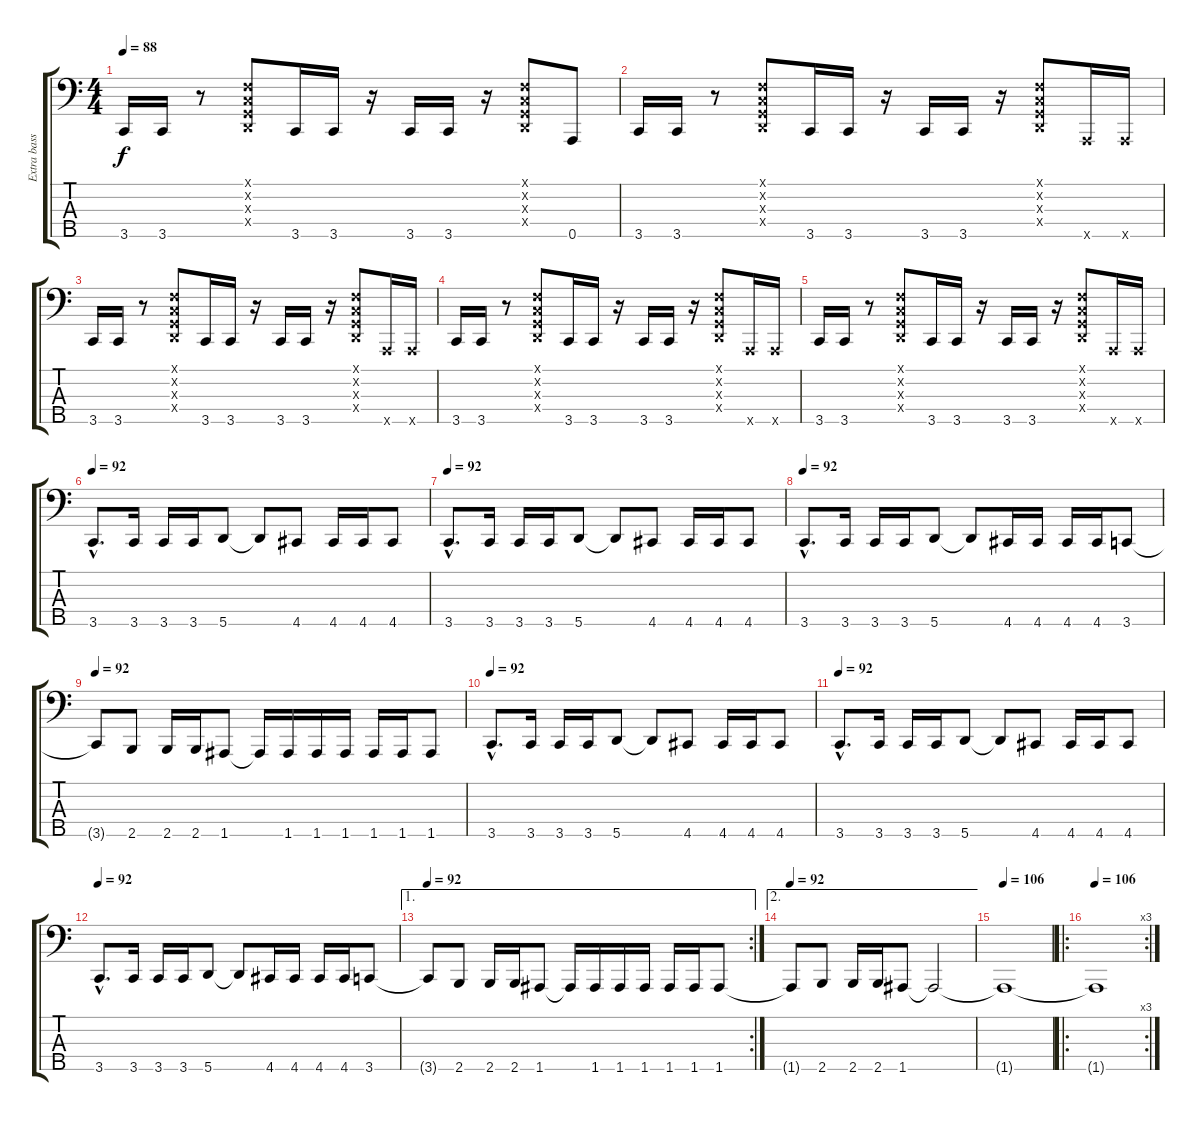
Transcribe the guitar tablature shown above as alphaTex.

\track ("Extra bass" "Extra bass") {instrument electricbassfinger}
\staff {score tabs}
\tuning (F2 C2 G1 D1 A0) {hide}
\ts (4 4)
\tempo 88
\clef f4
\ks c
3.5.16{dy f} 3.5.16 r.8 (0.1{x} 0.2{x} 0.3{x} 0.4{x}).8 3.5.16 3.5.16 r.16 3.5.16 3.5.16 r.16 (0.1{x} 0.2{x} 0.3{x} 0.4{x}).8 0.5.8 |
3.5.16 3.5.16 r.8 (0.1{x} 0.2{x} 0.3{x} 0.4{x}).8 3.5.16 3.5.16 r.16 3.5.16 3.5.16 r.16 (0.1{x} 0.2{x} 0.3{x} 0.4{x}).8 0.5{x}.16 0.5{x}.16 |
3.5.16 3.5.16 r.8 (0.1{x} 0.2{x} 0.3{x} 0.4{x}).8 3.5.16 3.5.16 r.16 3.5.16 3.5.16 r.16 (0.1{x} 0.2{x} 0.3{x} 0.4{x}).8 0.5{x}.16 0.5{x}.16 |
3.5.16 3.5.16 r.8 (0.1{x} 0.2{x} 0.3{x} 0.4{x}).8 3.5.16 3.5.16 r.16 3.5.16 3.5.16 r.16 (0.1{x} 0.2{x} 0.3{x} 0.4{x}).8 0.5{x}.16 0.5{x}.16 |
3.5.16 3.5.16 r.8 (0.1{x} 0.2{x} 0.3{x} 0.4{x}).8 3.5.16 3.5.16 r.16 3.5.16 3.5.16 r.16 (0.1{x} 0.2{x} 0.3{x} 0.4{x}).8 0.5{x}.16 0.5{x}.16 |
\tempo 92
3.5{hac}.8{d} 3.5.16 3.5.16 3.5.16 5.5.8 5.5{t}.8 4.5.8 4.5.16 4.5.16 4.5.8 |
\tempo 92
3.5{hac}.8{d} 3.5.16 3.5.16 3.5.16 5.5.8 5.5{t}.8 4.5.8 4.5.16 4.5.16 4.5.8 |
\tempo 92
3.5{hac}.8{d} 3.5.16 3.5.16 3.5.16 5.5.8 5.5{t}.8 4.5.16 4.5.16 4.5.16 4.5.16 3.5.8 |
\tempo 92
3.5{t}.8 2.5.8 2.5.16 2.5.16 1.5.8 1.5{t}.16 1.5.16 1.5.16 1.5.16 1.5.16 1.5.16 1.5.8 |
\tempo 92
3.5{hac}.8{d} 3.5.16 3.5.16 3.5.16 5.5.8 5.5{t}.8 4.5.8 4.5.16 4.5.16 4.5.8 |
\tempo 92
3.5{hac}.8{d} 3.5.16 3.5.16 3.5.16 5.5.8 5.5{t}.8 4.5.8 4.5.16 4.5.16 4.5.8 |
\tempo 92
3.5{hac}.8{d} 3.5.16 3.5.16 3.5.16 5.5.8 5.5{t}.8 4.5.16 4.5.16 4.5.16 4.5.16 3.5.8 |
\ae 1
\rc 2
\tempo 92
3.5{t}.8 2.5.8 2.5.16 2.5.16 1.5.8 1.5{t}.16 1.5.16 1.5.16 1.5.16 1.5.16 1.5.16 1.5.8 |
\ae 2
\tempo 92
1.5{t}.8 2.5.8 2.5.16 2.5.16 1.5.8 1.5{t}.2 |
\tempo 106
1.5{t}.1 |
\ro
\rc 3
\tempo 106
1.5{t}.1
